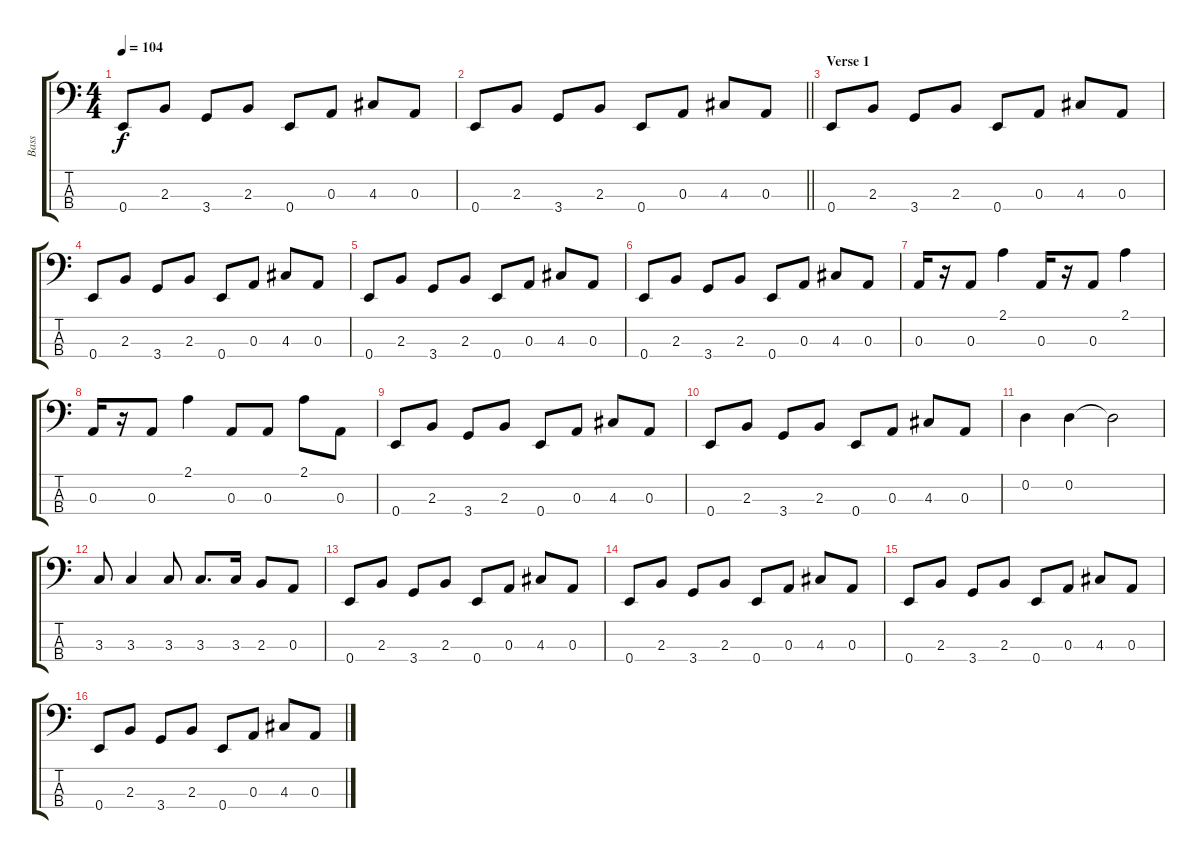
\track ("Bass" "Bass") {instrument electricbassfinger}
\staff {score tabs}
\tuning (G2 D2 A1 E1) {hide}
\ts (4 4)
\tempo 104
\clef f4
\ks c
0.4.8{dy f} 2.3.8 3.4.8 2.3.8 0.4.8 0.3.8 4.3.8 0.3.8 |
\barLineRight lightlight
0.4.8 2.3.8 3.4.8 2.3.8 0.4.8 0.3.8 4.3.8 0.3.8 |
\section ("" "Verse 1")
0.4.8 2.3.8 3.4.8 2.3.8 0.4.8 0.3.8 4.3.8 0.3.8 |
0.4.8 2.3.8 3.4.8 2.3.8 0.4.8 0.3.8 4.3.8 0.3.8 |
0.4.8 2.3.8 3.4.8 2.3.8 0.4.8 0.3.8 4.3.8 0.3.8 |
0.4.8 2.3.8 3.4.8 2.3.8 0.4.8 0.3.8 4.3.8 0.3.8 |
0.3.16 r.16 0.3.8 2.1.4 0.3.16 r.16 0.3.8 2.1.4 |
0.3.16 r.16 0.3.8 2.1.4 0.3.8 0.3.8 2.1.8 0.3.8 |
0.4.8 2.3.8 3.4.8 2.3.8 0.4.8 0.3.8 4.3.8 0.3.8 |
0.4.8 2.3.8 3.4.8 2.3.8 0.4.8 0.3.8 4.3.8 0.3.8 |
0.2.4 0.2.4 0.2{t}.2 |
3.3.8 3.3.4 3.3.8 3.3.8{d} 3.3.16 2.3.8 0.3.8 |
0.4.8 2.3.8 3.4.8 2.3.8 0.4.8 0.3.8 4.3.8 0.3.8 |
0.4.8 2.3.8 3.4.8 2.3.8 0.4.8 0.3.8 4.3.8 0.3.8 |
0.4.8 2.3.8 3.4.8 2.3.8 0.4.8 0.3.8 4.3.8 0.3.8 |
0.4.8 2.3.8 3.4.8 2.3.8 0.4.8 0.3.8 4.3.8 0.3.8
